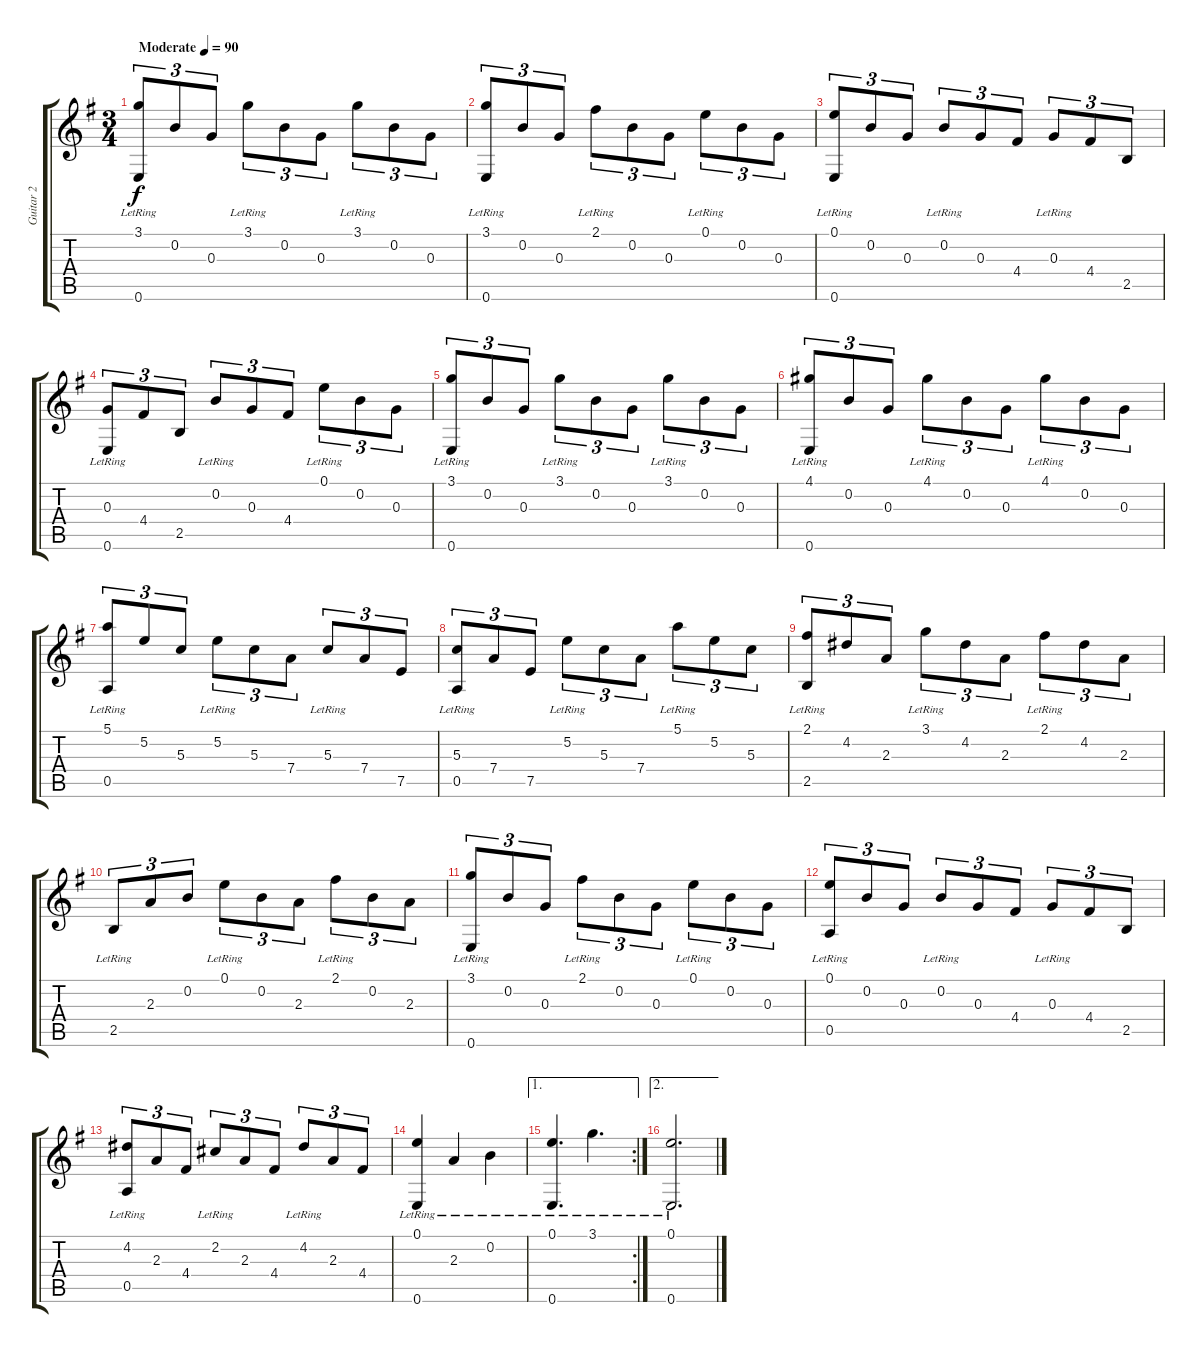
\track ("Guitar 2" "Guitar 2") {instrument acousticguitarsteel}
\staff {score tabs}
\tuning (E4 B3 G3 D3 A2 E2) {hide}
\ts (3 4)
\tempo (90 "Moderate")
\clef g2
\ks g
(3.1{lr} 0.6{lr}).8{tu (3 2) dy f instrument acousticguitarsteel} 0.2.8{tu (3 2)} 0.3.8{tu (3 2)} 3.1{lr}.8{tu (3 2)} 0.2.8{tu (3 2)} 0.3.8{tu (3 2)} 3.1{lr}.8{tu (3 2)} 0.2.8{tu (3 2)} 0.3.8{tu (3 2)} |
(3.1{lr} 0.6).8{tu (3 2)} 0.2.8{tu (3 2)} 0.3.8{tu (3 2)} 2.1{lr}.8{tu (3 2)} 0.2.8{tu (3 2)} 0.3.8{tu (3 2)} 0.1{lr}.8{tu (3 2)} 0.2.8{tu (3 2)} 0.3.8{tu (3 2)} |
(0.1{lr} 0.6{lr}).8{tu (3 2)} 0.2.8{tu (3 2)} 0.3.8{tu (3 2)} 0.2{lr}.8{tu (3 2)} 0.3.8{tu (3 2)} 4.4.8{tu (3 2)} 0.3{lr}.8{tu (3 2)} 4.4.8{tu (3 2)} 2.5.8{tu (3 2)} |
(0.3{lr} 0.6{lr}).8{tu (3 2)} 4.4.8{tu (3 2)} 2.5.8{tu (3 2)} 0.2{lr}.8{tu (3 2)} 0.3.8{tu (3 2)} 4.4.8{tu (3 2)} 0.1{lr}.8{tu (3 2)} 0.2.8{tu (3 2)} 0.3.8{tu (3 2)} |
(3.1{lr} 0.6{lr}).8{tu (3 2)} 0.2.8{tu (3 2)} 0.3.8{tu (3 2)} 3.1{lr}.8{tu (3 2)} 0.2.8{tu (3 2)} 0.3.8{tu (3 2)} 3.1{lr}.8{tu (3 2)} 0.2.8{tu (3 2)} 0.3.8{tu (3 2)} |
(4.1{lr} 0.6{lr}).8{tu (3 2)} 0.2.8{tu (3 2)} 0.3.8{tu (3 2)} 4.1{lr}.8{tu (3 2)} 0.2.8{tu (3 2)} 0.3.8{tu (3 2)} 4.1{lr}.8{tu (3 2)} 0.2.8{tu (3 2)} 0.3.8{tu (3 2)} |
(5.1{lr} 0.5{lr}).8{tu (3 2)} 5.2.8{tu (3 2)} 5.3.8{tu (3 2)} 5.2{lr}.8{tu (3 2)} 5.3.8{tu (3 2)} 7.4.8{tu (3 2)} 5.3{lr}.8{tu (3 2)} 7.4.8{tu (3 2)} 7.5.8{tu (3 2)} |
(5.3{lr} 0.5{lr}).8{tu (3 2)} 7.4.8{tu (3 2)} 7.5.8{tu (3 2)} 5.2{lr}.8{tu (3 2)} 5.3.8{tu (3 2)} 7.4.8{tu (3 2)} 5.1{lr}.8{tu (3 2)} 5.2.8{tu (3 2)} 5.3.8{tu (3 2)} |
(2.1{lr} 2.5{lr}).8{tu (3 2)} 4.2.8{tu (3 2)} 2.3.8{tu (3 2)} 3.1{lr}.8{tu (3 2)} 4.2.8{tu (3 2)} 2.3.8{tu (3 2)} 2.1{lr}.8{tu (3 2)} 4.2.8{tu (3 2)} 2.3.8{tu (3 2)} |
2.5{lr}.8{tu (3 2)} 2.3.8{tu (3 2)} 0.2.8{tu (3 2)} 0.1{lr}.8{tu (3 2)} 0.2.8{tu (3 2)} 2.3.8{tu (3 2)} 2.1{lr}.8{tu (3 2)} 0.2.8{tu (3 2)} 2.3.8{tu (3 2)} |
(3.1{lr} 0.6{lr}).8{tu (3 2)} 0.2.8{tu (3 2)} 0.3.8{tu (3 2)} 2.1{lr}.8{tu (3 2)} 0.2.8{tu (3 2)} 0.3.8{tu (3 2)} 0.1{lr}.8{tu (3 2)} 0.2.8{tu (3 2)} 0.3.8{tu (3 2)} |
(0.1{lr} 0.5{lr}).8{tu (3 2)} 0.2.8{tu (3 2)} 0.3.8{tu (3 2)} 0.2{lr}.8{tu (3 2)} 0.3.8{tu (3 2)} 4.4.8{tu (3 2)} 0.3{lr}.8{tu (3 2)} 4.4.8{tu (3 2)} 2.5.8{tu (3 2)} |
(4.2{lr} 0.5{lr}).8{tu (3 2)} 2.3.8{tu (3 2)} 4.4.8{tu (3 2)} 2.2{lr}.8{tu (3 2)} 2.3.8{tu (3 2)} 4.4.8{tu (3 2)} 4.2{lr}.8{tu (3 2)} 2.3.8{tu (3 2)} 4.4.8{tu (3 2)} |
(0.1{lr} 0.6{lr}).4 2.3{lr}.4 0.2{lr}.4 |
\ae 1
\rc 2
(0.1{lr} 0.6{lr}).4{d} 3.1{lr}.4{d} |
\ae 2
(0.1{lr} 0.6{lr}).2{d}
